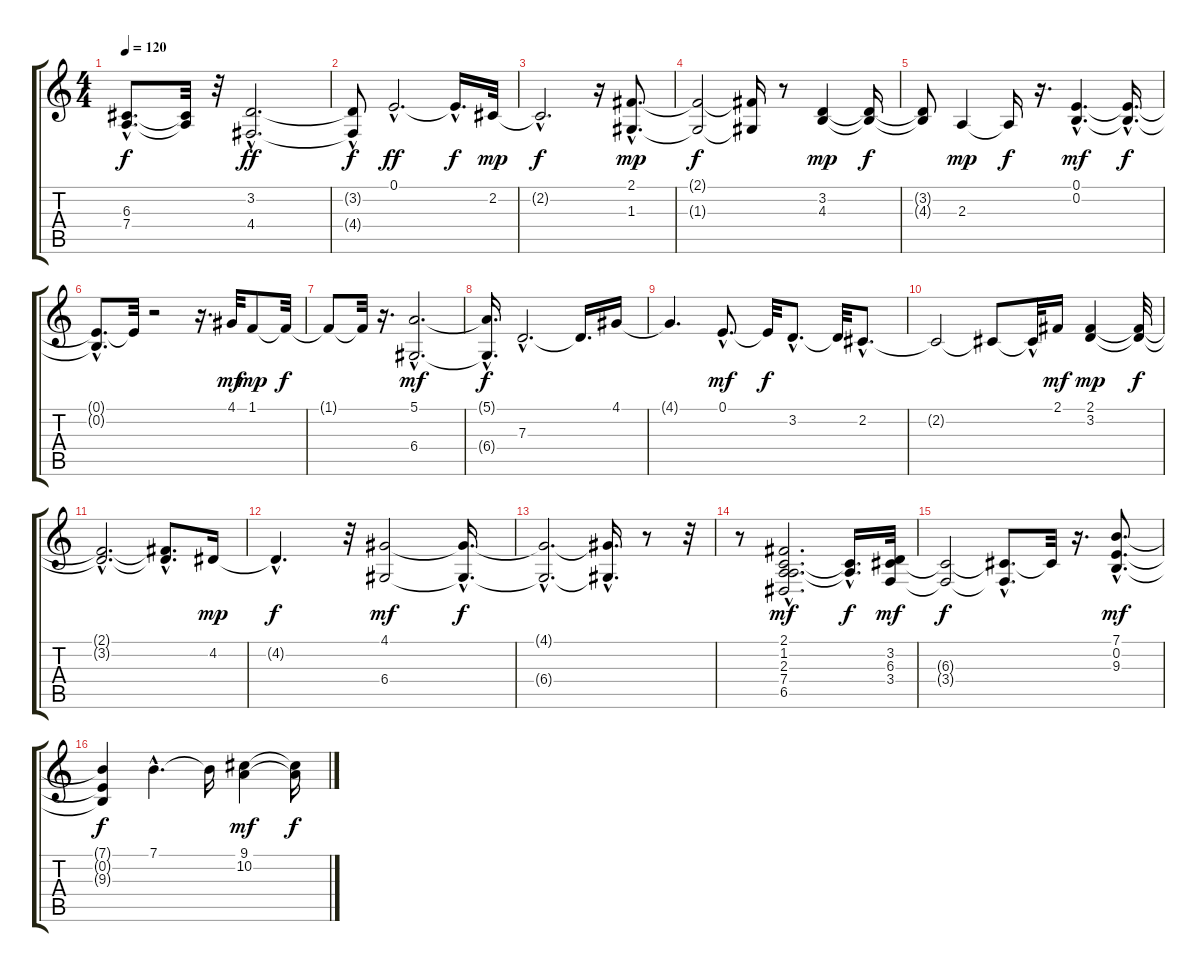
\track "" {instrument acousticgrandpiano}
\staff {score tabs}
\tuning (E4 B3 G3 D3 A2 E2) {hide}
\ts (4 4)
\tempo 120
\clef g2
\ks c
(6.3{hac t} 7.4{hac t}).8{d dy f} (6.3{t} 7.4{t}).32 r.32 (3.2{hac} 4.4{hac}).2{d dy ff} |
(3.2{t} 4.4{hac t}).8{dy f} 0.1{hac}.2{d dy ff} 0.1{hac t}.16{d dy f} 2.2.32{dy mp} |
2.2{hac t}.2{d dy f} r.16 (2.1{hac} 1.3{hac}).8{d dy mp} |
(2.1{t} 1.3{t}).2{dy f} (2.1{t} 1.3{t}).16 r.8 (3.2 4.3).4{dy mp} (3.2{t} 4.3{t}).16{dy f} |
(3.2{t} 4.3{t}).8 2.3.4{dy mp} 2.3{t}.16{dy f} r.16{d} (0.1{hac} 0.2{hac}).4{d dy mf} (0.1{hac t} 0.2{hac t}).16{d dy f} |
(0.1{hac t} 0.2{t}).8{d} 0.1{t}.32 r.2 r.16{d} 4.1.32{dy mf} 1.1.8{dy mp} 1.1{t}.32{dy f} |
1.1{t}.8 1.1{t}.32 r.16{d} (5.1{hac} 6.4{hac}).2{d dy mf} |
(5.1{hac t} 6.4{t}).16{d dy f} 7.3{hac}.2{d} 7.3{t}.16{d} 4.1.16 |
4.1{t}.4{d} 0.1{hac}.8{d dy mf} 0.1{t}.32{dy f} 3.2{hac}.8{d} 3.2{t}.32 2.2{hac}.8{d} |
2.2{t}.2 2.2{t}.8 2.2{hac t}.32 2.1.16{dy mf} (2.1 3.2).4{dy mp} (2.1{t} 3.2{t}).32{dy f} |
(2.1{hac t} 3.2{hac t}).2{d} (2.1{t} 3.2{hac t}).8{d} 4.2.16{dy mp} |
4.2{hac t}.4{d dy f} r.32 (4.1 6.4).2{dy mf} (4.1{hac t} 6.4{hac t}).16{d dy f} |
(4.1{hac t} 6.4{hac t}).2{d} (4.1{hac t} 6.4{hac t}).16{d} r.8 r.32 |
r.8 (2.1 1.2{hac} 2.3 7.4{hac} 6.5{hac}).2{d dy mf} (1.2{t} 7.4{hac t}).16{d dy f} (3.2 6.3 3.4).32{dy mf} |
(6.3{t} 3.4{t}).2{dy f} (6.3{hac t} 3.4{hac t}).8{d} 6.3{t}.32 r.16{d} (7.1{hac} 0.2{hac} 9.3{hac}).8{d dy mf} |
(7.1{t} 0.2{t} 9.3{t}).4{dy f} 7.1{hac}.4{d} 7.1{t}.16 (9.1 10.2).4{dy mf} (9.1{t} 10.2{t}).16{dy f}
